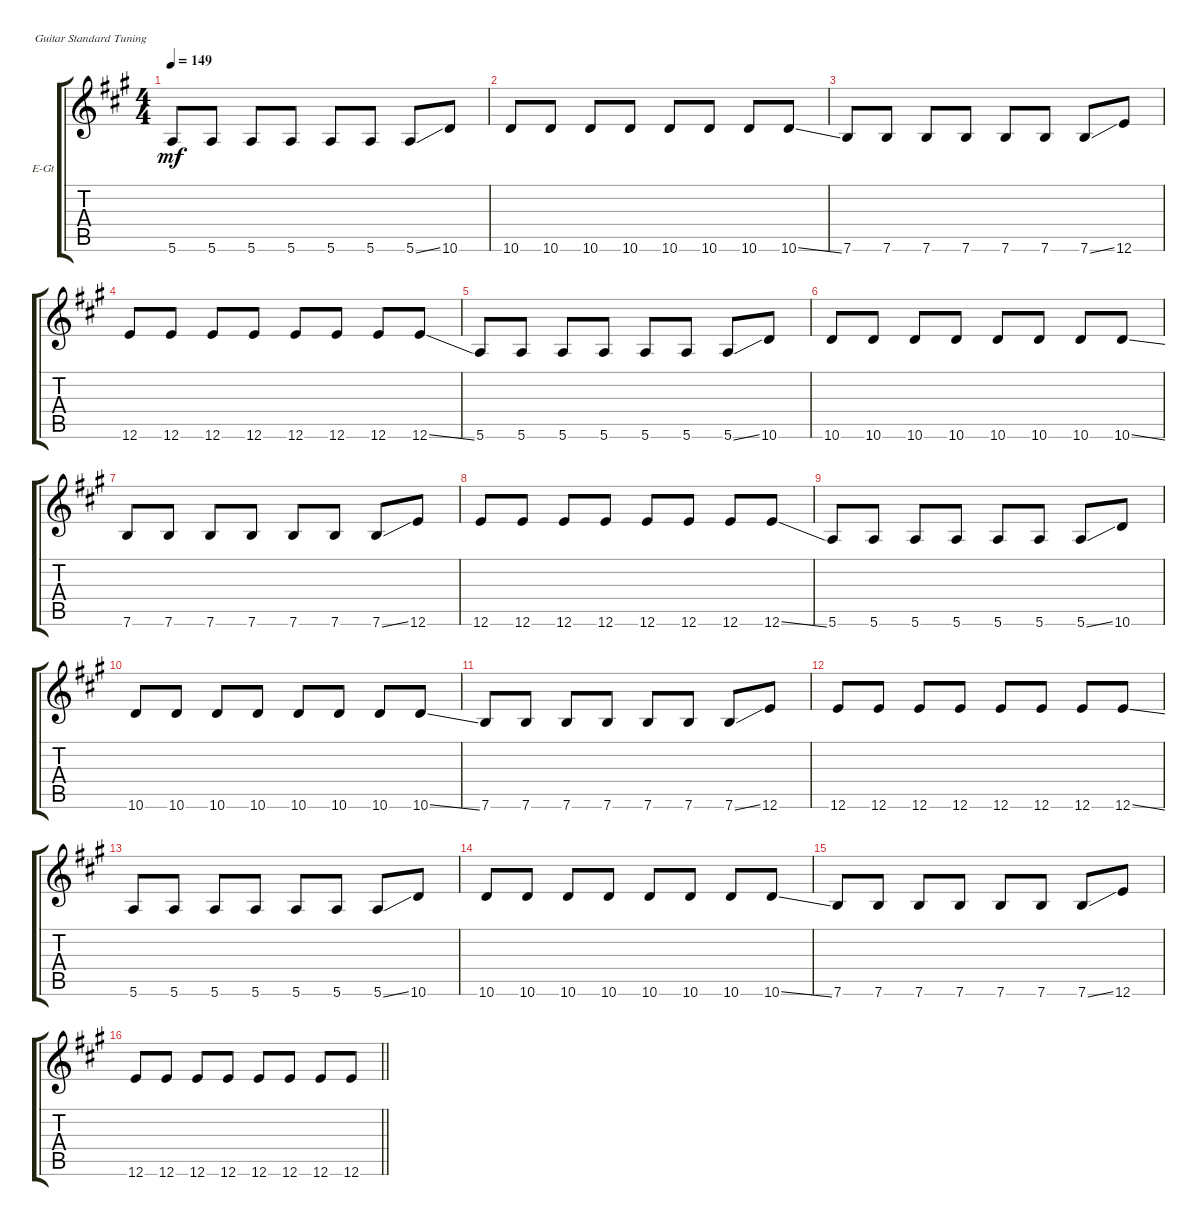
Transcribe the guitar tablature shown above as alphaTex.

\defaultSystemsLayout 4
\bracketExtendMode groupsimilarinstruments
\firstSystemTrackNameOrientation horizontal
\otherSystemsTrackNameOrientation horizontal
\track ("Guitar 1" "E-Gt") {instrument distortionguitar}
\staff {score tabs}
\tuning (E4 B3 G3 D3 A2 E2)
\ts (4 4)
\tempo 149
\clef g2
\ks a
5.6.8{dy mf} 5.6.8 5.6.8 5.6.8 5.6.8 5.6.8 5.6{ss}.8 10.6.8 |
10.6.8 10.6.8 10.6.8 10.6.8 10.6.8 10.6.8 10.6.8 10.6{ss}.8 |
7.6.8 7.6.8 7.6.8 7.6.8 7.6.8 7.6.8 7.6{ss}.8 12.6.8 |
12.6.8 12.6.8 12.6.8 12.6.8 12.6.8 12.6.8 12.6.8 12.6{ss}.8 |
5.6.8 5.6.8 5.6.8 5.6.8 5.6.8 5.6.8 5.6{ss}.8 10.6.8 |
10.6.8 10.6.8 10.6.8 10.6.8 10.6.8 10.6.8 10.6.8 10.6{ss}.8 |
7.6.8 7.6.8 7.6.8 7.6.8 7.6.8 7.6.8 7.6{ss}.8 12.6.8 |
12.6.8 12.6.8 12.6.8 12.6.8 12.6.8 12.6.8 12.6.8 12.6{ss}.8 |
5.6.8 5.6.8 5.6.8 5.6.8 5.6.8 5.6.8 5.6{ss}.8 10.6.8 |
10.6.8 10.6.8 10.6.8 10.6.8 10.6.8 10.6.8 10.6.8 10.6{ss}.8 |
7.6.8 7.6.8 7.6.8 7.6.8 7.6.8 7.6.8 7.6{ss}.8 12.6.8 |
12.6.8 12.6.8 12.6.8 12.6.8 12.6.8 12.6.8 12.6.8 12.6{ss}.8 |
5.6.8 5.6.8 5.6.8 5.6.8 5.6.8 5.6.8 5.6{ss}.8 10.6.8 |
10.6.8 10.6.8 10.6.8 10.6.8 10.6.8 10.6.8 10.6.8 10.6{ss}.8 |
7.6.8 7.6.8 7.6.8 7.6.8 7.6.8 7.6.8 7.6{ss}.8 12.6.8 |
\barLineRight lightlight
12.6.8 12.6.8 12.6.8 12.6.8 12.6.8 12.6.8 12.6.8 12.6.8
